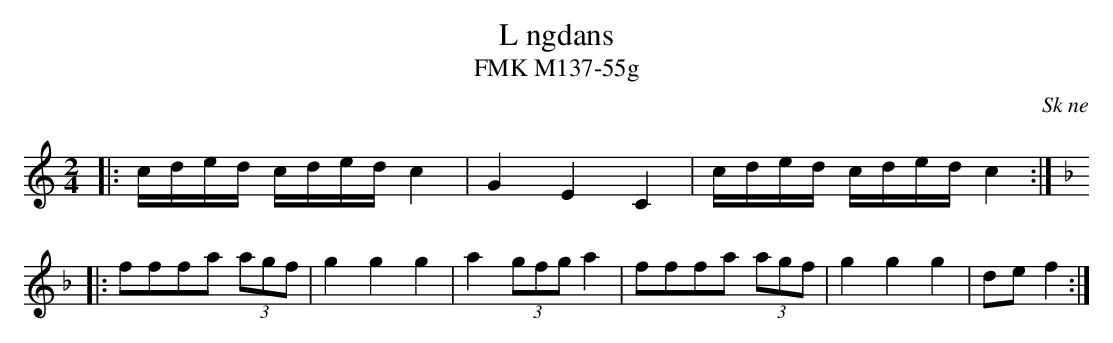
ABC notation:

X:1
T:L ngdans
T:FMK M137-55g
O:Sk ne
M:2/4
L:1/16
K:C
|: cded cded  c4 | G4 E4 C4 |cded cded c4 :|
|:[K:F] f2f2f2a2 (3a2g2f2 | g4 g4 g4|  a4 (3g2f2g2 a4 | f2f2f2a2 (3a2g2f2 | g4 g4 g4 | d2e2 f4  :|
